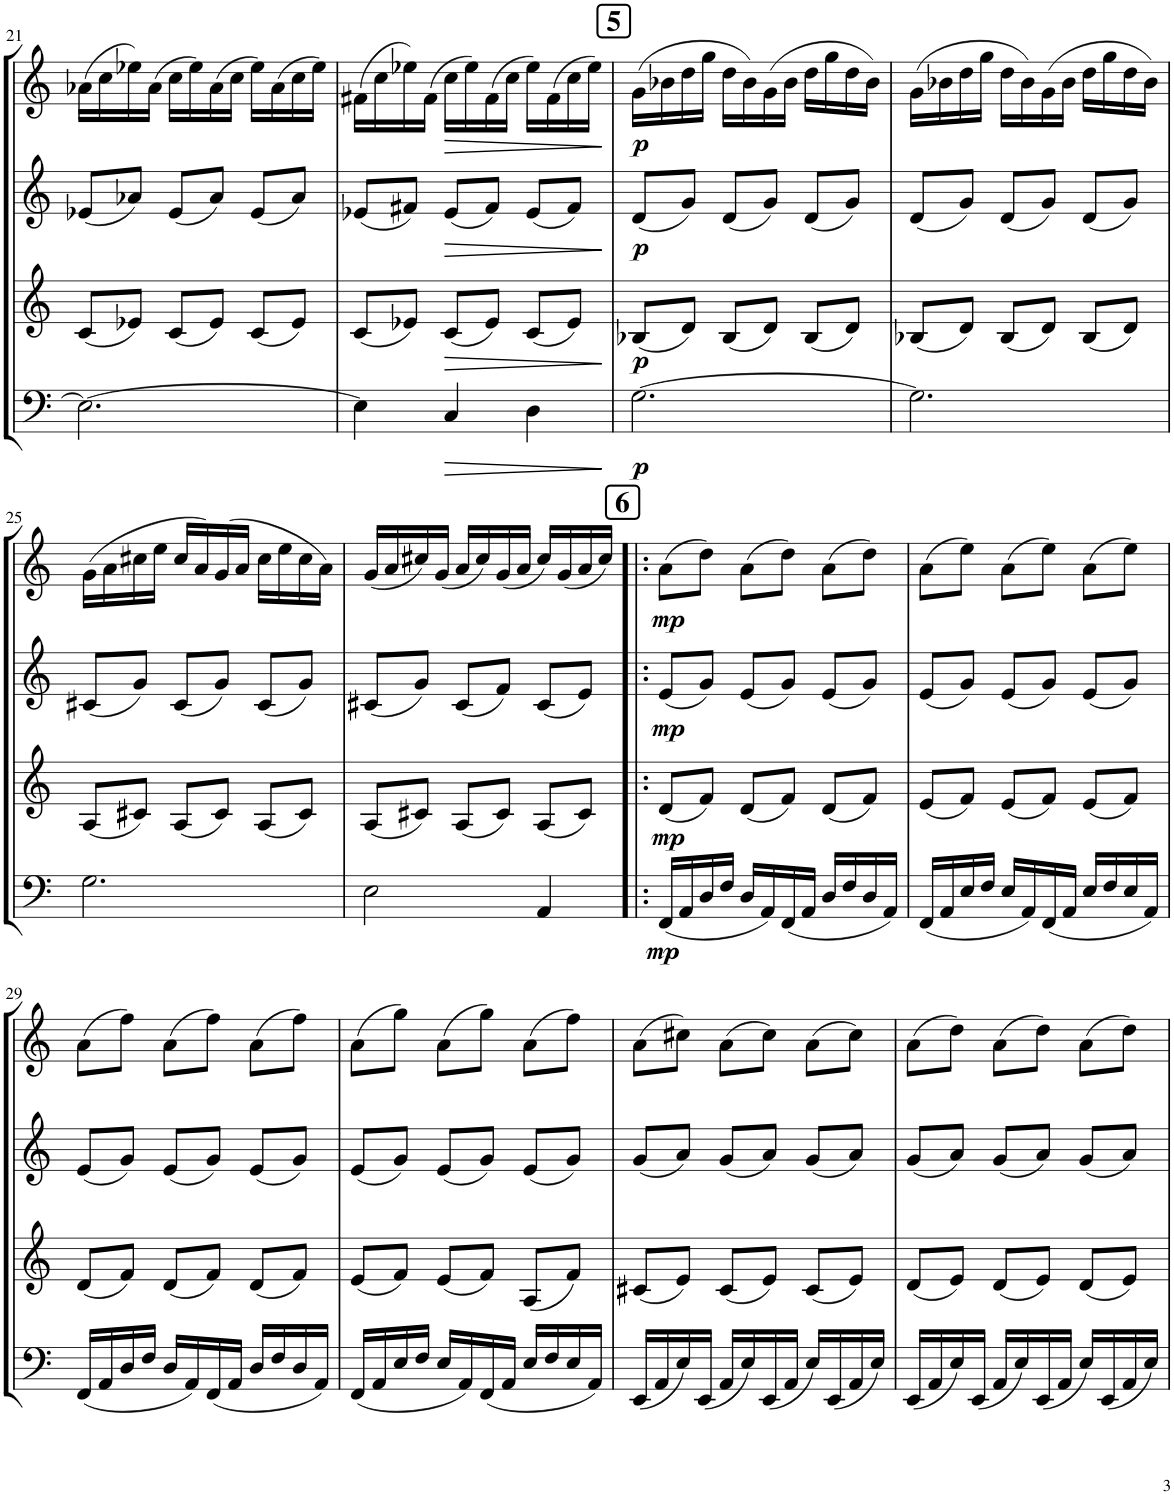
**kern	**dynam	**kern	**dynam	**kern	**dynam	**kern	**dynam
*part4	*part4	*part3	*part3	*part2	*part2	*part1	*part1
*staff4	*staff4	*staff3	*staff3	*staff2	*staff2	*staff1	*staff1
*I"Bassoon	*	*I"Bb Clarinet	*	*I"Oboe	*	*I"Flute	*
*I'Bsn	*	*I'Cl	*	*I'Ob	*	*I'Fl	*
!!LO:PB:g=z
*clefF4	*	*clefG2	*	*clefG2	*	*clefG2	*
*	*	*ITrd1c2	*	*	*	*	*
*k[]	*	*k[]	*	*k[]	*	*k[]	*
*M3/4	*	*M3/4	*	*M3/4	*	*M3/4	*
=21	=21	=21	=21	=21	=21	=21	=21
2.E-\_	.	(8c/L	.	(8e-X/L	.	(16a-X\LL	.
.	.	.	.	.	.	16cc\	.
.	.	8e-X/J)	.	8a-X/J)	.	16ee-X\)	.
.	.	.	.	.	.	(16a-\JJ	.
.	.	(8c/L	.	(8e-/L	.	16cc\LL	.
.	.	.	.	.	.	16ee-\)	.
.	.	8e-/J)	.	8a-/J)	.	(16a-\	.
.	.	.	.	.	.	16cc\JJ	.
.	.	(8c/L	.	(8e-/L	.	16ee-\LL)	.
.	.	.	.	.	.	(16a-\	.
.	.	8e-/J)	.	8a-/J)	.	16cc\	.
.	.	.	.	.	.	16ee-\JJ)	.
=22	=22	=22	=22	=22	=22	=22	=22
4E-\]	.	(8c/L	.	(8e-X/L	.	(16f#X\LL	.
.	.	.	.	.	.	16cc\	.
.	.	8e-X/J)	.	8f#X/J)	.	16ee-X\)	.
.	.	.	.	.	.	(16f#\JJ	.
!	!LO:HP:b	!	!LO:HP:b	!	!LO:HP:b	!	!LO:HP:b
4C/	>	(8c/L	>	(8e-/L	>	16cc\LL	>
.	.	.	.	.	.	16ee-\)	.
.	.	8e-/J)	.	8f#/J)	.	(16f#\	.
.	.	.	.	.	.	16cc\JJ	.
4D\	.	(8c/L	.	(8e-/L	.	16ee-\LL)	.
.	.	.	.	.	.	(16f#\	.
.	.	8e-/J)	.	8f#/J)	.	16cc\	.
.	.	.	.	.	.	16ee-\JJ)	.
.	]	.	]	.	]	.	]
!!LO:REH:place=s1:a:B:cj:fs=14:t=5
=23	=23	=23	=23	=23	=23	=23	=23
!	!LO:DY:b	!	!LO:DY:b	!	!LO:DY:b	!	!LO:DY:b
[2.G\	p	(8B-X/L	p	(8d/L	p	(16g\LL	p
.	.	.	.	.	.	16b-X\	.
.	.	8d/J)	.	8g/J)	.	16dd\	.
.	.	.	.	.	.	16gg\JJ	.
.	.	(8B-/L	.	(8d/L	.	16dd\LL	.
.	.	.	.	.	.	16b-\)	.
.	.	8d/J)	.	8g/J)	.	(16g\	.
.	.	.	.	.	.	16b-\JJ	.
.	.	(8B-/L	.	(8d/L	.	16dd\LL	.
.	.	.	.	.	.	16gg\	.
.	.	8d/J)	.	8g/J)	.	16dd\	.
.	.	.	.	.	.	16b-\JJ)	.
=24	=24	=24	=24	=24	=24	=24	=24
2.G\]	.	(8B-X/L	.	(8d/L	.	(16g\LL	.
.	.	.	.	.	.	16b-X\	.
.	.	8d/J)	.	8g/J)	.	16dd\	.
.	.	.	.	.	.	16gg\JJ	.
.	.	(8B-/L	.	(8d/L	.	16dd\LL	.
.	.	.	.	.	.	16b-\)	.
.	.	8d/J)	.	8g/J)	.	(16g\	.
.	.	.	.	.	.	16b-\JJ	.
.	.	(8B-/L	.	(8d/L	.	16dd\LL	.
.	.	.	.	.	.	16gg\	.
.	.	8d/J)	.	8g/J)	.	16dd\	.
.	.	.	.	.	.	16b-\JJ)	.
!!LO:LB:g=z
=25	=25	=25	=25	=25	=25	=25	=25
2.G\	.	(8A/L	.	(8c#X/L	.	(16g\LL	.
.	.	.	.	.	.	16a\	.
.	.	8c#X/J)	.	8g/J)	.	16cc#X\	.
.	.	.	.	.	.	16ee\JJ	.
.	.	(8A/L	.	(8c#/L	.	16cc#/LL	.
.	.	.	.	.	.	16a/)	.
.	.	8c#/J)	.	8g/J)	.	(16g/	.
.	.	.	.	.	.	16a/JJ	.
.	.	(8A/L	.	(8c#/L	.	16cc#\LL	.
.	.	.	.	.	.	16ee\	.
.	.	8c#/J)	.	8g/J)	.	16cc#\	.
.	.	.	.	.	.	16a\JJ)	.
=26	=26	=26	=26	=26	=26	=26	=26
2E\	.	(8A/L	.	(8c#X/L	.	(16g/LL	.
.	.	.	.	.	.	16a/	.
.	.	8c#X/J)	.	8g/J)	.	16cc#X/)	.
.	.	.	.	.	.	(16g/JJ	.
.	.	(8A/L	.	(8c#/L	.	16a/LL	.
.	.	.	.	.	.	16cc#/)	.
.	.	8c#/J)	.	8f/J)	.	(16g/	.
.	.	.	.	.	.	16a/JJ	.
4AA/	.	(8A/L	.	(8c#/L	.	16cc#/LL)	.
.	.	.	.	.	.	(16g/	.
.	.	8c#/J)	.	8e/J)	.	16a/	.
.	.	.	.	.	.	16cc#/JJ)	.
!!LO:REH:place=s1:a:B:cj:fs=14:t=6
=27!|:	=27!|:	=27!|:	=27!|:	=27!|:	=27!|:	=27!|:	=27!|:
!	!LO:DY:b	!	!LO:DY:b	!	!LO:DY:b	!	!LO:DY:b
(16FF/LL	mp	(8d/L	mp	(8e/L	mp	(8a\L	mp
16AA/	.	.	.	.	.	.	.
16D/	.	8f/J)	.	8g/J)	.	8dd\J)	.
16F/JJ	.	.	.	.	.	.	.
16D/LL	.	(8d/L	.	(8e/L	.	(8a\L	.
16AA/)	.	.	.	.	.	.	.
(16FF/	.	8f/J)	.	8g/J)	.	8dd\J)	.
16AA/JJ	.	.	.	.	.	.	.
16D/LL	.	(8d/L	.	(8e/L	.	(8a\L	.
16F/	.	.	.	.	.	.	.
16D/	.	8f/J)	.	8g/J)	.	8dd\J)	.
16AA/JJ)	.	.	.	.	.	.	.
=28	=28	=28	=28	=28	=28	=28	=28
(16FF/LL	.	(8e/L	.	(8e/L	.	(8a\L	.
16AA/	.	.	.	.	.	.	.
16E/	.	8f/J)	.	8g/J)	.	8ee\J)	.
16F/JJ	.	.	.	.	.	.	.
16E/LL	.	(8e/L	.	(8e/L	.	(8a\L	.
16AA/)	.	.	.	.	.	.	.
(16FF/	.	8f/J)	.	8g/J)	.	8ee\J)	.
16AA/JJ	.	.	.	.	.	.	.
16E/LL	.	(8e/L	.	(8e/L	.	(8a\L	.
16F/	.	.	.	.	.	.	.
16E/	.	8f/J)	.	8g/J)	.	8ee\J)	.
16AA/JJ)	.	.	.	.	.	.	.
!!LO:LB:g=z
=29	=29	=29	=29	=29	=29	=29	=29
(16FF/LL	.	(8d/L	.	(8e/L	.	(8a\L	.
16AA/	.	.	.	.	.	.	.
16D/	.	8f/J)	.	8g/J)	.	8ff\J)	.
16F/JJ	.	.	.	.	.	.	.
16D/LL	.	(8d/L	.	(8e/L	.	(8a\L	.
16AA/)	.	.	.	.	.	.	.
(16FF/	.	8f/J)	.	8g/J)	.	8ff\J)	.
16AA/JJ	.	.	.	.	.	.	.
16D/LL	.	(8d/L	.	(8e/L	.	(8a\L	.
16F/	.	.	.	.	.	.	.
16D/	.	8f/J)	.	8g/J)	.	8ff\J)	.
16AA/JJ)	.	.	.	.	.	.	.
=30	=30	=30	=30	=30	=30	=30	=30
(16FF/LL	.	(8e/L	.	(8e/L	.	(8a\L	.
16AA/	.	.	.	.	.	.	.
16E/	.	8f/J)	.	8g/J)	.	8gg\J)	.
16F/JJ	.	.	.	.	.	.	.
16E/LL	.	(8e/L	.	(8e/L	.	(8a\L	.
16AA/)	.	.	.	.	.	.	.
(16FF/	.	8f/J)	.	8g/J)	.	8gg\J)	.
16AA/JJ	.	.	.	.	.	.	.
16E/LL	.	(8A/L	.	(8e/L	.	(8a\L	.
16F/	.	.	.	.	.	.	.
16E/	.	8f/J)	.	8g/J)	.	8ff\J)	.
16AA/JJ)	.	.	.	.	.	.	.
=31	=31	=31	=31	=31	=31	=31	=31
(16EE/LL	.	(8c#X/L	.	(8g/L	.	(8a\L	.
16AA/	.	.	.	.	.	.	.
16E/)	.	8e/J)	.	8a/J)	.	8cc#X\J)	.
(16EE/JJ	.	.	.	.	.	.	.
16AA/LL	.	(8c#/L	.	(8g/L	.	(8a\L	.
16E/)	.	.	.	.	.	.	.
(16EE/	.	8e/J)	.	8a/J)	.	8cc#\J)	.
16AA/JJ	.	.	.	.	.	.	.
16E/LL)	.	(8c#/L	.	(8g/L	.	(8a\L	.
(16EE/	.	.	.	.	.	.	.
16AA/	.	8e/J)	.	8a/J)	.	8cc#\J)	.
16E/JJ)	.	.	.	.	.	.	.
=32	=32	=32	=32	=32	=32	=32	=32
(16EE/LL	.	(8d/L	.	(8g/L	.	(8a\L	.
16AA/	.	.	.	.	.	.	.
16E/)	.	8e/J)	.	8a/J)	.	8dd\J)	.
(16EE/JJ	.	.	.	.	.	.	.
16AA/LL	.	(8d/L	.	(8g/L	.	(8a\L	.
16E/)	.	.	.	.	.	.	.
(16EE/	.	8e/J)	.	8a/J)	.	8dd\J)	.
16AA/JJ	.	.	.	.	.	.	.
16E/LL)	.	(8d/L	.	(8g/L	.	(8a\L	.
(16EE/	.	.	.	.	.	.	.
16AA/	.	8e/J)	.	8a/J)	.	8dd\J)	.
16E/JJ)	.	.	.	.	.	.	.
=	=	=	=	=	=	=	=
*-	*-	*-	*-	*-	*-	*-	*-
